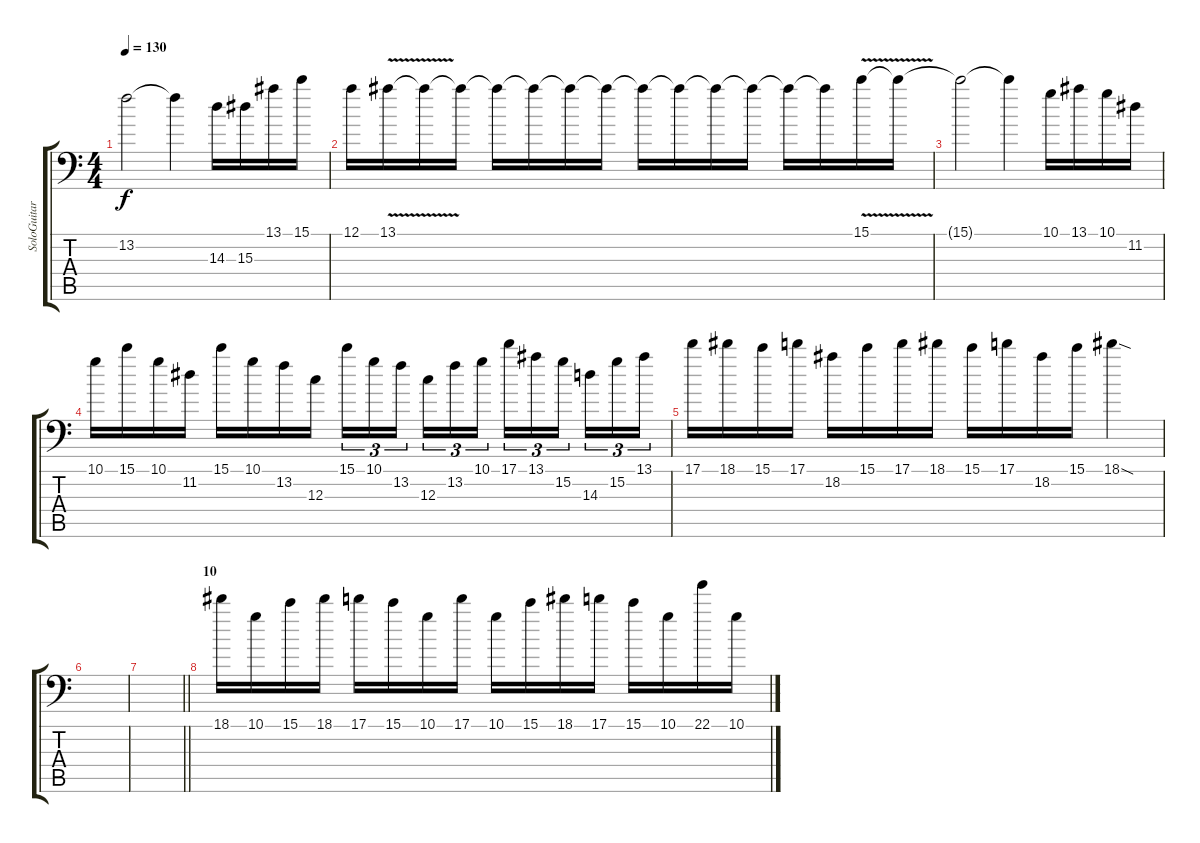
\track ("SoloGuitar1" "SoloGuitar") {instrument distortionguitar}
\staff {score tabs}
\tuning (A3 E3 C3 G2 D2 G1) {hide}
\ts (4 4)
\tempo 130
\clef f4
\ks c
13.2{t}.2{dy f} 13.2{t}.4 14.3.16 15.3.16 13.1.16 15.1.16 |
12.1.16 13.1{v}.16 13.1{t}.16 13.1{t}.16 13.1{t}.16 13.1{t}.16 13.1{t}.16 13.1{t}.16 13.1{t}.16 13.1{t}.16 13.1{t}.16 13.1{t}.16 13.1{t}.16 13.1{t}.16 15.1{v}.16 15.1{t}.16 |
15.1{t}.2 15.1{t}.4 10.1.16 13.1.16 10.1.16 11.2.16 |
10.1.16 15.1.16 10.1.16 11.2.16 15.1.16 10.1.16 13.2.16 12.3.16 15.1.16{tu (3 2)} 10.1.16{tu (3 2)} 13.2.16{tu (3 2) beam splitsecondary} 12.3.16{tu (3 2)} 13.2.16{tu (3 2)} 10.1.16{tu (3 2)} 17.1.16{tu (3 2)} 13.1.16{tu (3 2)} 15.2.16{tu (3 2) beam splitsecondary} 14.3.16{tu (3 2)} 15.2.16{tu (3 2)} 13.1.16{tu (3 2)} |
17.1.16 18.1.16 15.1.16 17.1.16 18.2.16 15.1.16 17.1.16 18.1.16 15.1.16 17.1.16 18.2.16 15.1.16 18.1{sod}.4 |
|
\barLineRight lightlight
|
\section ("" "10")
18.1.16 10.1.16 15.1.16 18.1.16 17.1.16 15.1.16 10.1.16 17.1.16 10.1.16 15.1.16 18.1.16 17.1.16 15.1.16 10.1.16 22.1.16 10.1.16
